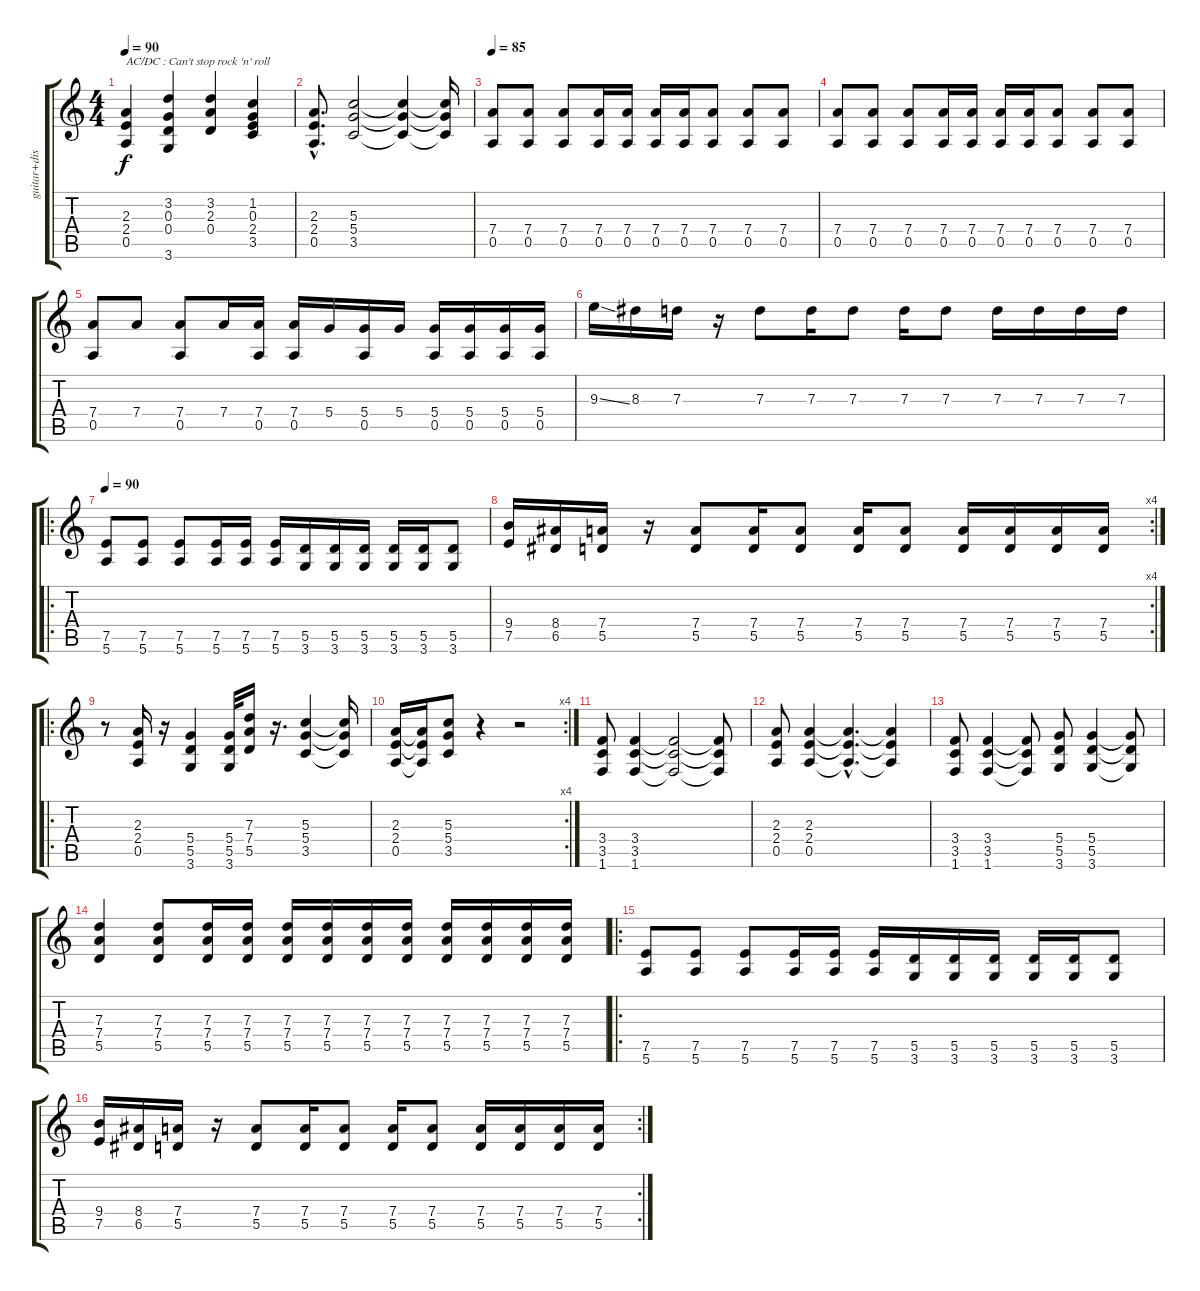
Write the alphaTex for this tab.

\track ("guitar+distortion" "guitar+dis") {instrument distortionguitar}
\staff {score tabs}
\tuning (E4 B3 G3 D3 A2 E2) {hide}
\ts (4 4)
\tempo 90
\clef g2
\ks c
(2.3 2.4 0.5).4{txt "AC/DC : Can't stop rock 'n' roll" dy f instrument distortionguitar} (3.2 0.3 0.4 3.6).4 (3.2 2.3 0.4).4 (1.2 0.3 2.4 3.5).4 |
(2.3{hac} 2.4{hac} 0.5{hac}).8{d} (5.3 5.4 3.5).2 (5.3{t} 5.4{t} 3.5{t}).4 (5.3{t} 5.4{t} 3.5{t}).16 |
\tempo 85
(7.4 0.5).8 (7.4 0.5).8 (7.4 0.5).8 (7.4 0.5).16 (7.4 0.5).16 (7.4 0.5).16 (7.4 0.5).16 (7.4 0.5).8 (7.4 0.5).8 (7.4 0.5).8 |
(7.4 0.5).8 (7.4 0.5).8 (7.4 0.5).8 (7.4 0.5).16 (7.4 0.5).16 (7.4 0.5).16 (7.4 0.5).16 (7.4 0.5).8 (7.4 0.5).8 (7.4 0.5).8 |
(7.4 0.5).8 7.4.8 (7.4 0.5).8 7.4.16 (7.4 0.5).16 (7.4 0.5).16 5.4.16 (5.4 0.5).16 5.4.16 (5.4 0.5).16 (5.4 0.5).16 (5.4 0.5).16 (5.4 0.5).16 |
9.3{ss}.16 8.3.16 7.3.16 r.16 7.3.8 7.3.16 7.3.8 7.3.16 7.3.8 7.3.16 7.3.16 7.3.16 7.3.16 |
\ro
\tempo 90
(7.5 5.6).8 (7.5 5.6).8 (7.5 5.6).8 (7.5 5.6).16 (7.5 5.6).16 (7.5 5.6).16 (5.5 3.6).16 (5.5 3.6).16 (5.5 3.6).16 (5.5 3.6).16 (5.5 3.6).16 (5.5 3.6).8 |
\rc 4
(9.4 7.5).16 (8.4 6.5).16 (7.4 5.5).16 r.16 (7.4 5.5).8 (7.4 5.5).16 (7.4 5.5).8 (7.4 5.5).16 (7.4 5.5).8 (7.4 5.5).16 (7.4 5.5).16 (7.4 5.5).16 (7.4 5.5).16 |
\ro
r.8 (2.3 2.4 0.5).16 r.16 (5.4 5.5 3.6).4 (5.4 5.5 3.6).32 (7.3 7.4 5.5).16 r.16{d} (5.3 5.4 3.5).4 (5.3{t} 5.4{t} 3.5{t}).16 |
\rc 4
(2.3 2.4 0.5).16 (2.3{t} 2.4{t} 0.5{t}).16 (5.3 5.4 3.5).8 r.4 r.2 |
(3.4 3.5 1.6).8 (3.4 3.5 1.6).4 (3.4{t} 3.5{t} 1.6{t}).2 (3.4{t} 3.5{t} 1.6{t}).8 |
(2.3 2.4 0.5).8 (2.3 2.4 0.5).4 (2.3{hac t} 2.4{hac t} 0.5{hac t}).4{d} (2.3{t} 2.4{t} 0.5{t}).4 |
(3.4 3.5 1.6).8 (3.4 3.5 1.6).4 (3.4{t} 3.5{t} 1.6{t}).8 (5.4 5.5 3.6).8 (5.4 5.5 3.6).4 (5.4{t} 5.5{t} 3.6{t}).8 |
(7.3 7.4 5.5).4 (7.3 7.4 5.5).8 (7.3 7.4 5.5).16 (7.3 7.4 5.5).16 (7.3 7.4 5.5).16 (7.3 7.4 5.5).16 (7.3 7.4 5.5).16 (7.3 7.4 5.5).16 (7.3 7.4 5.5).16 (7.3 7.4 5.5).16 (7.3 7.4 5.5).16 (7.3 7.4 5.5).16 |
\ro
(7.5 5.6).8 (7.5 5.6).8 (7.5 5.6).8 (7.5 5.6).16 (7.5 5.6).16 (7.5 5.6).16 (5.5 3.6).16 (5.5 3.6).16 (5.5 3.6).16 (5.5 3.6).16 (5.5 3.6).16 (5.5 3.6).8 |
\rc 2
(9.4 7.5).16 (8.4 6.5).16 (7.4 5.5).16 r.16 (7.4 5.5).8 (7.4 5.5).16 (7.4 5.5).8 (7.4 5.5).16 (7.4 5.5).8 (7.4 5.5).16 (7.4 5.5).16 (7.4 5.5).16 (7.4 5.5).16
